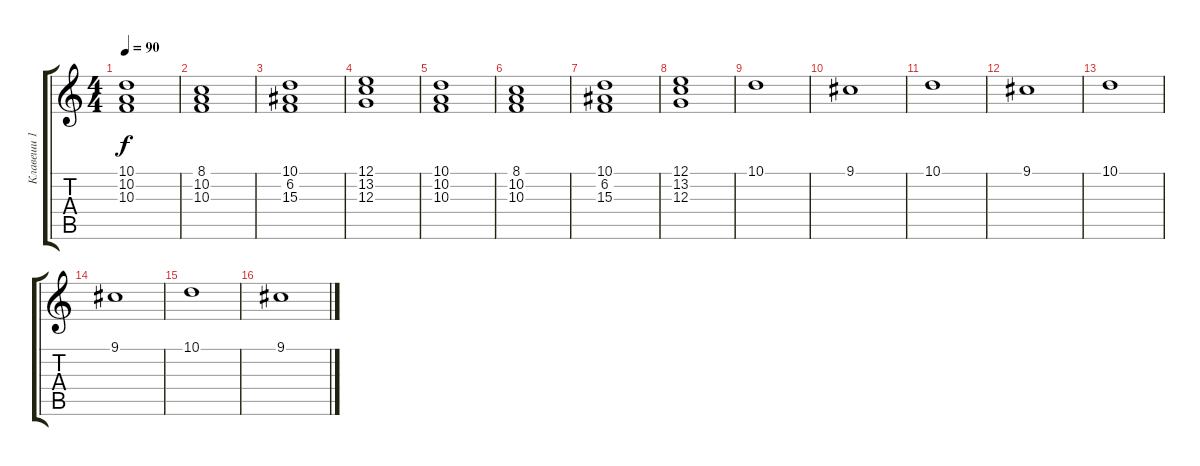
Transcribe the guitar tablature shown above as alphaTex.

\track ("Клавеши 1" "Клавеши 1") {instrument choiraahs}
\staff {score tabs}
\tuning (E4 B3 G3 D3 A2 E2) {hide}
\ts (4 4)
\tempo 90
\clef g2
\ks c
(10.1 10.2 10.3).1{dy f} |
(8.1 10.2 10.3).1 |
(10.1 6.2 15.3).1 |
(12.1 13.2 12.3).1 |
(10.1 10.2 10.3).1 |
(8.1 10.2 10.3).1 |
(10.1 6.2 15.3).1 |
(12.1 13.2 12.3).1 |
10.1.1 |
9.1.1 |
10.1.1 |
9.1.1 |
10.1.1 |
9.1.1 |
10.1.1 |
9.1.1
